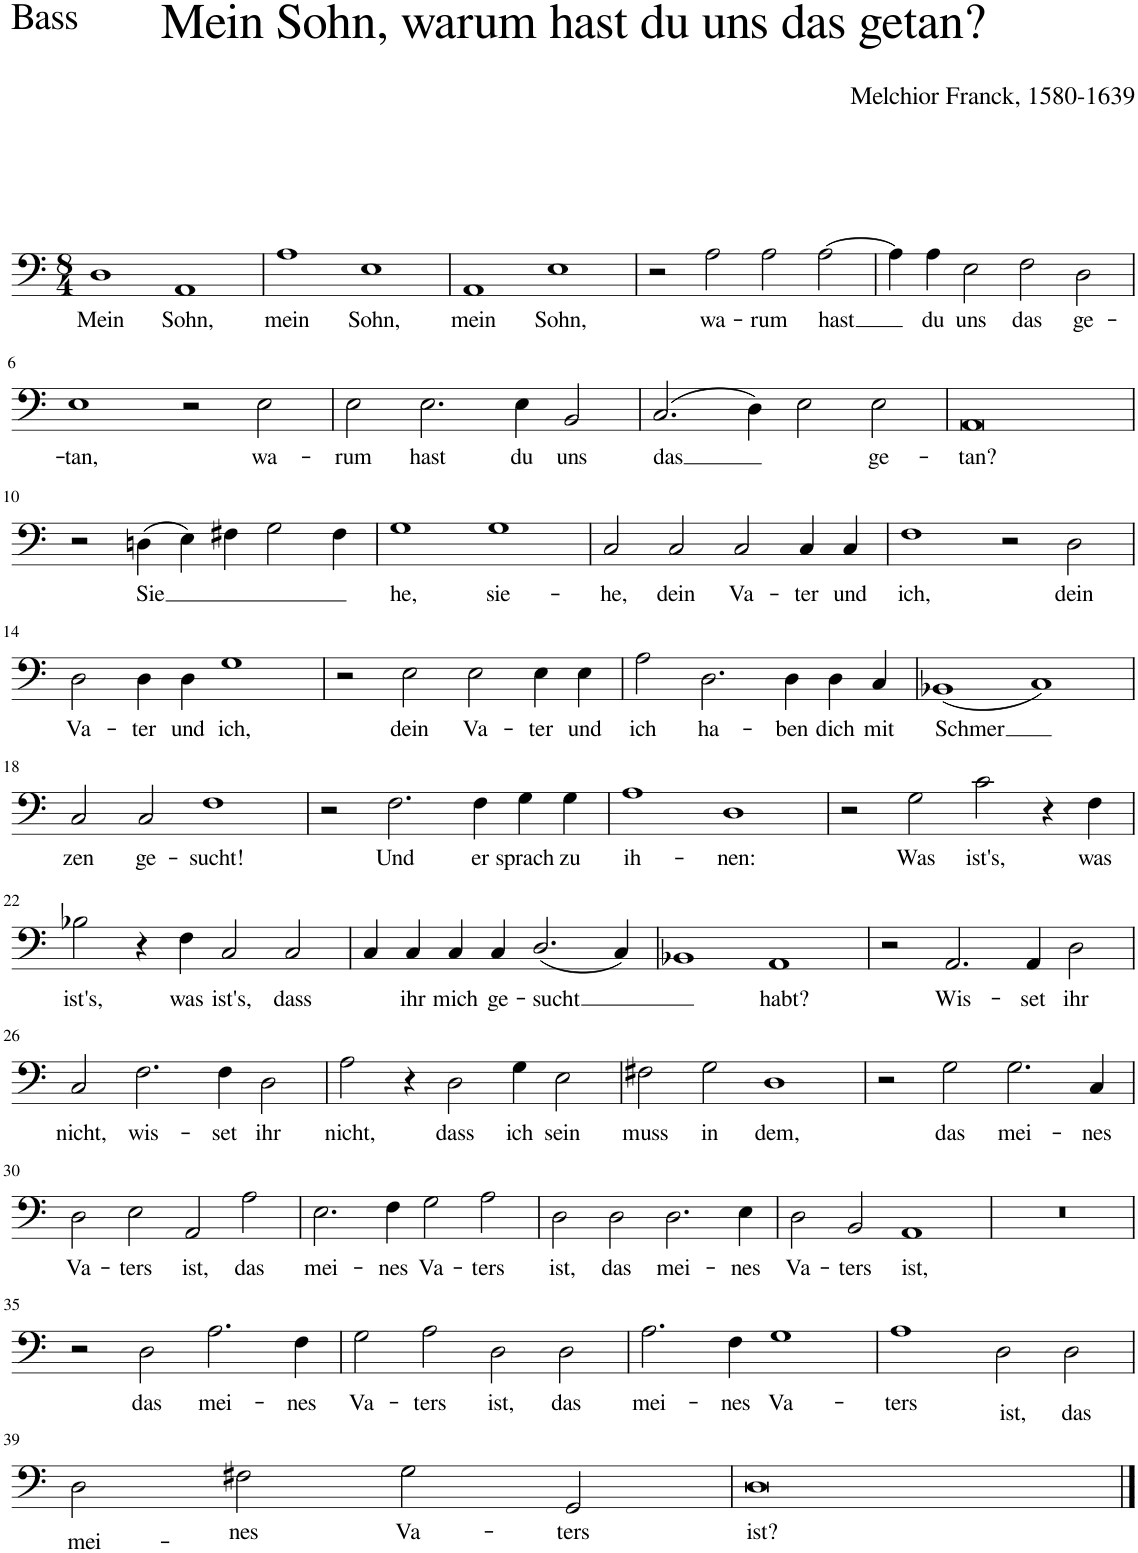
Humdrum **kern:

**kern	**text
*part1	*part1
*staff1	*staff1
*I"Bass	*
*I'B.	*
*clefF4	*
*k[]	*
*M8/4	*
=1	=1
!	!LO:LY:b
1D	Mein
!	!LO:LY:b
1AA	Sohn,
=2	=2
!	!LO:LY:b
1A	mein
!	!LO:LY:b
1E	Sohn,
=3	=3
!	!LO:LY:b
1AA	mein
!	!LO:LY:b
1E	Sohn,
=4	=4
2r	.
!	!LO:LY:b
2A\	wa-
!	!LO:LY:b
2A\	-rum
!	!LO:LY:b
[2A\	hast
=5	=5
4A\]	.
!	!LO:LY:b
4A\	du
!	!LO:LY:b
2E\	uns
!	!LO:LY:b
2F\	das
!	!LO:LY:b
2D\	ge-
!!LO:LB:g=z
=6	=6
!	!LO:LY:b
1E	-tan,
2r	.
!	!LO:LY:b
2E\	wa-
=7	=7
!	!LO:LY:b
2E\	-rum
!	!LO:LY:b
2.E\	hast
!	!LO:LY:b
4E\	du
!	!LO:LY:b
2BB/	uns
=8	=8
!	!LO:LY:b
(2.C/	das
4D\)	.
2E\	.
!	!LO:LY:b
2E\	ge-
=9	=9
!	!LO:LY:b
0AA	-tan?
!!LO:LB:g=z
=10	=10
2r	.
!	!LO:LY:b
(4Dn\	-Sie
4E\)	.
4F#X\	.
2G\	.
4F#\	.
=11	=11
!	!LO:LY:b
1G	he,
!	!LO:LY:b
1G	sie-
=12	=12
!	!LO:LY:b
2C/	he,
!	!LO:LY:b
2C/	dein
!	!LO:LY:b
2C/	Va-
!	!LO:LY:b
4C/	-ter
!	!LO:LY:b
4C/	und
=13	=13
!	!LO:LY:b
1F	ich,
2r	.
!	!LO:LY:b
2D\	dein
!!LO:LB:g=z
=14	=14
!	!LO:LY:b
2D\	Va-
!	!LO:LY:b
4D\	-ter
!	!LO:LY:b
4D\	und
!	!LO:LY:b
1G	ich,
=15	=15
2r	.
!	!LO:LY:b
2E\	dein
!	!LO:LY:b
2E\	Va-
!	!LO:LY:b
4E\	-ter
!	!LO:LY:b
4E\	und
=16	=16
!	!LO:LY:b
2A\	ich
!	!LO:LY:b
2.D\	ha-
!	!LO:LY:b
4D\	-ben
!	!LO:LY:b
4D\	dich
!	!LO:LY:b
4C/	mit
=17	=17
!	!LO:LY:b
(1BB-X	-Schmer
1C)	.
!!LO:LB:g=z
=18	=18
!	!LO:LY:b
2C/	zen
!	!LO:LY:b
2C/	ge-
!	!LO:LY:b
1F	-sucht!
=19	=19
2r	.
!	!LO:LY:b
2.F\	Und
!	!LO:LY:b
4F\	er
!	!LO:LY:b
4G\	sprach
!	!LO:LY:b
4G\	zu
=20	=20
!	!LO:LY:b
1A	ih-
!	!LO:LY:b
1D	-nen:
=21	=21
2r	.
!	!LO:LY:b
2G\	Was
!	!LO:LY:b
2c\	ist's,
4r	.
!	!LO:LY:b
4F\	was
!!LO:LB:g=z
=22	=22
!	!LO:LY:b
2B-X\	ist's,
4r	.
!	!LO:LY:b
4F\	was
!	!LO:LY:b
2C/	ist's,
!	!LO:LY:b
2C/	dass
=23	=23
4C/	.
!	!LO:LY:b
4C/	ihr
!	!LO:LY:b
4C/	mich
!	!LO:LY:b
4C/	ge-
!	!LO:LY:b
(2.D/	-sucht
4C/)	.
=24	=24
1BB-X	.
!	!LO:LY:b
1AA	habt?
=25	=25
2r	.
!	!LO:LY:b
2.AA/	Wis-
!	!LO:LY:b
4AA/	-set
!	!LO:LY:b
2D\	ihr
!!LO:LB:g=z
=26	=26
!	!LO:LY:b
2C/	nicht,
!	!LO:LY:b
2.F\	wis-
!	!LO:LY:b
4F\	-set
!	!LO:LY:b
2D\	ihr
=27	=27
!	!LO:LY:b
2A\	nicht,
4r	.
!	!LO:LY:b
2D\	dass
!	!LO:LY:b
4G\	ich
!	!LO:LY:b
2E\	sein
=28	=28
!	!LO:LY:b
2F#X\	muss
!	!LO:LY:b
2G\	in
!	!LO:LY:b
1D	dem,
=29	=29
2r	.
!	!LO:LY:b
2G\	das
!	!LO:LY:b
2.G\	mei-
!	!LO:LY:b
4C/	-nes
!!LO:LB:g=z
=30	=30
!	!LO:LY:b
2D\	Va-
!	!LO:LY:b
2E\	-ters
!	!LO:LY:b
2AA/	ist,
!	!LO:LY:b
2A\	das
=31	=31
!	!LO:LY:b
2.E\	mei-
!	!LO:LY:b
4F\	-nes
!	!LO:LY:b
2G\	Va-
!	!LO:LY:b
2A\	-ters
=32	=32
!	!LO:LY:b
2D\	ist,
!	!LO:LY:b
2D\	das
!	!LO:LY:b
2.D\	mei-
!	!LO:LY:b
4E\	-nes
=33	=33
!	!LO:LY:b
2D\	-Va-
!	!LO:LY:b
2BB/	-ters
!	!LO:LY:b
1AA	ist,
=34	=34
0r	.
!!LO:LB:g=z
=35	=35
2r	.
!	!LO:LY:b
2D\	das
!	!LO:LY:b
2.A\	mei-
!	!LO:LY:b
4F\	-nes
=36	=36
!	!LO:LY:b
2G\	Va-
!	!LO:LY:b
2A\	-ters
!	!LO:LY:b
2D\	ist,
!	!LO:LY:b
2D\	das
=37	=37
!	!LO:LY:b
2.A\	mei-
!	!LO:LY:b
4F\	-nes
!	!LO:LY:b
1G	Va-
=38	=38
!	!LO:LY:b
1A	-ters
!	!LO:LY:b
2D\	ist,
!	!LO:LY:b
2D\	das
!!LO:LB:g=z
=39	=39
!	!LO:LY:b
2D\	mei-
!	!LO:LY:b
2F#X\	-nes
!	!LO:LY:b
2G\	Va-
!	!LO:LY:b
2GG/	-ters
=40	=40
!	!LO:LY:b
0D	ist?
==	==
*-	*-
